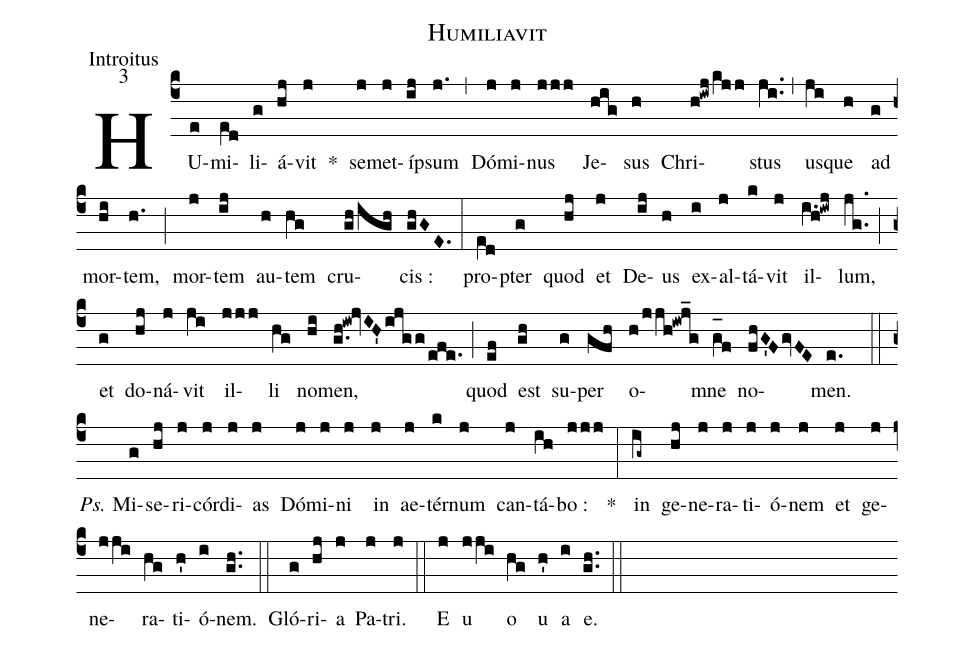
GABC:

name:Humiliavit;
office-part:Introitus;
mode:3;
%%
(c4) HU(e)mi(e[ll:1]d)li(g)á(hj)vit(j) *() se(j)met(j)í(ij)psum(j.) (,) Dó(j)mi(j)nus(jjj) Je(hig)sus(h) Chri(h!iwj/kjj)stus(ji..) (,) us(ji)que(h) ad(g) mor(hi)tem,(h.) (;) mor(j)tem(ij) au(h)tem(hg) cru(gh/igh)cis :(ghGE.) (:) pro(e[ll:1]d)pter(g) quod(hj) et(j) De(ij)us(h) ex(i)al(j)tá(k)vit(j) il(i.h!iwj)lum,(jg..) (;) et(g) do(hj)ná(j)vit(ji) il(jjj)li(hg) no(hi)men,(g.h!iw!jvIH'ijgg/efe.) (;) quod(ef) est(gh) su(g)per(gfh) o(h/jjh!iwj_g)mne(g_[oh:h]f) no(fhG'FgvFE)men.(e.) (::) <i>Ps.</i> Mi(g)se(hj)ri(j)cór(j)di(j)as(j) Dó(j)mi(j)ni(j) in(j) ae(j)tér(k)num(j) can(j)tá(ih)bo :(jjj) *(:) in(ig~) ge(hj)ne(j)ra(j)ti(j)ó(j)nem(j) et(j) ge(j)ne(jji)ra(hg)ti(h')ó(i)nem.(gh..) (::) Gló(g)ri(hj)a(j) Pa(j)tri.(j) (::) <eu>E(j) u(jji) o(hg) u(h') a(i) e.</eu>(gh..) (::)
